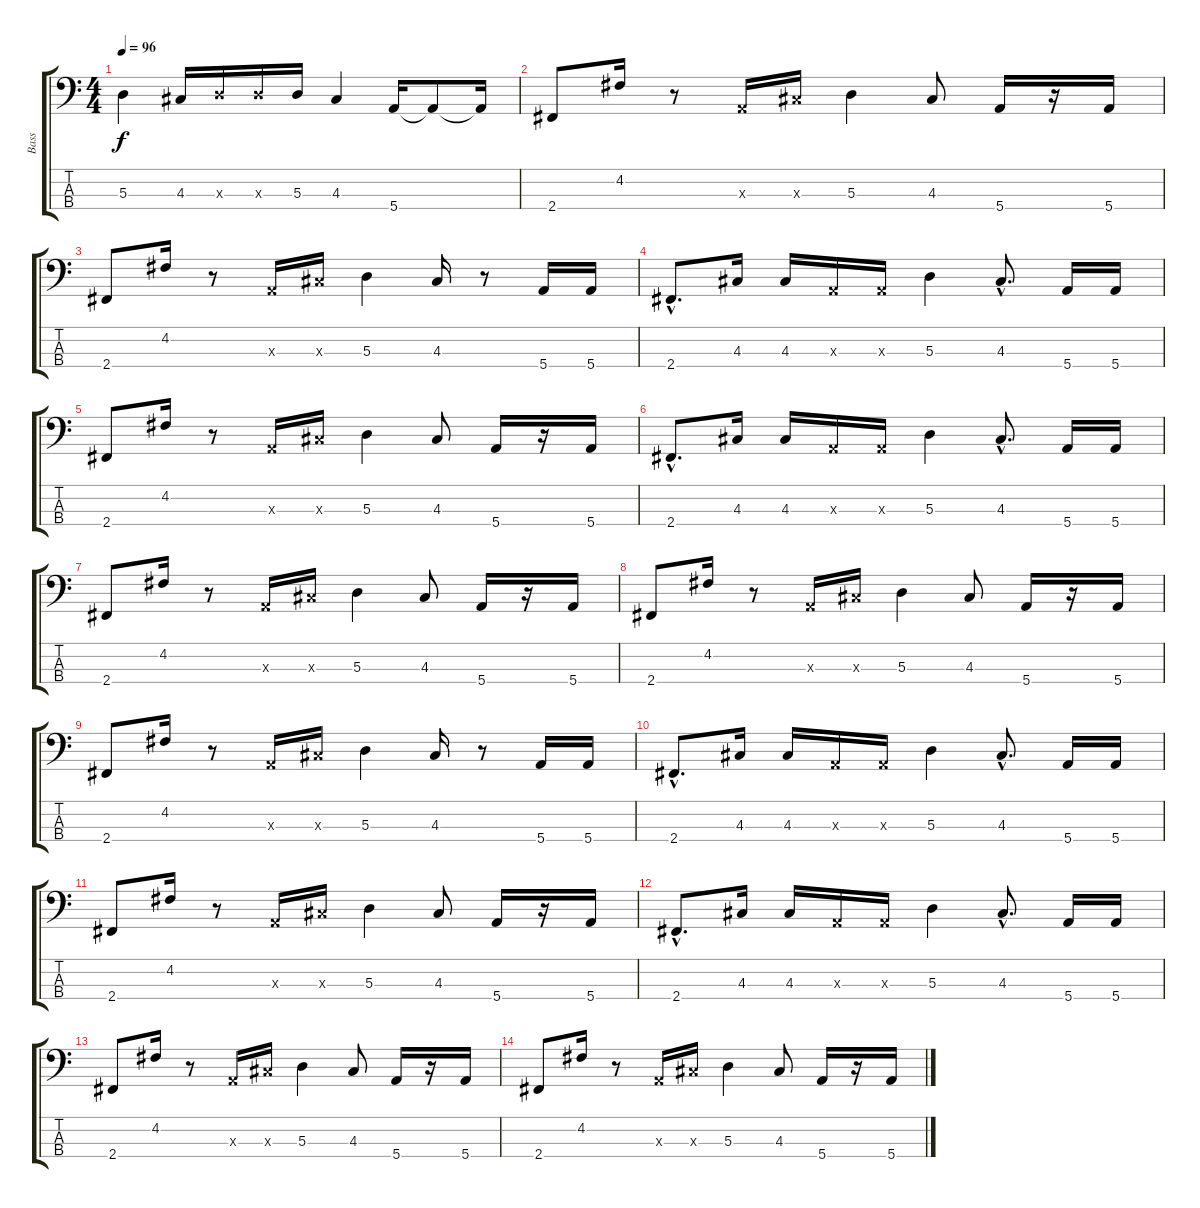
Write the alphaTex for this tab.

\track ("Bass" "Bass") {instrument acousticbass}
\staff {score tabs}
\tuning (G2 D2 A1 E1) {hide}
\ts (4 4)
\tempo 96
\clef f4
\ks c
5.3.4{dy f} 4.3.16 5.3{x}.16 5.3{x}.16 5.3.16 4.3.4 5.4.16 5.4{t}.8 5.4{t}.16 |
2.4.8 4.2.16 r.8 0.3{x}.16 4.3{x}.16 5.3.4 4.3.8 5.4.16 r.16 5.4.16 |
2.4.8 4.2.16 r.8 0.3{x}.16 4.3{x}.16 5.3.4 4.3.16 r.8 5.4.16 5.4.16 |
2.4{hac}.8{d} 4.3.16 4.3.16 0.3{x}.16 0.3{x}.16 5.3.4 4.3{hac}.8{d} 5.4.16 5.4.16 |
2.4.8 4.2.16 r.8 0.3{x}.16 4.3{x}.16 5.3.4 4.3.8 5.4.16 r.16 5.4.16 |
2.4{hac}.8{d} 4.3.16 4.3.16 0.3{x}.16 0.3{x}.16 5.3.4 4.3{hac}.8{d} 5.4.16 5.4.16 |
2.4.8 4.2.16 r.8 0.3{x}.16 4.3{x}.16 5.3.4 4.3.8 5.4.16 r.16 5.4.16 |
2.4.8 4.2.16 r.8 0.3{x}.16 4.3{x}.16 5.3.4 4.3.8 5.4.16 r.16 5.4.16 |
2.4.8 4.2.16 r.8 0.3{x}.16 4.3{x}.16 5.3.4 4.3.16 r.8 5.4.16 5.4.16 |
2.4{hac}.8{d} 4.3.16 4.3.16 0.3{x}.16 0.3{x}.16 5.3.4 4.3{hac}.8{d} 5.4.16 5.4.16 |
2.4.8 4.2.16 r.8 0.3{x}.16 4.3{x}.16 5.3.4 4.3.8 5.4.16 r.16 5.4.16 |
2.4{hac}.8{d} 4.3.16 4.3.16 0.3{x}.16 0.3{x}.16 5.3.4 4.3{hac}.8{d} 5.4.16 5.4.16 |
2.4.8 4.2.16 r.8 0.3{x}.16 4.3{x}.16 5.3.4 4.3.8 5.4.16 r.16 5.4.16 |
2.4.8 4.2.16 r.8 0.3{x}.16 4.3{x}.16 5.3.4 4.3.8 5.4.16 r.16 5.4.16
